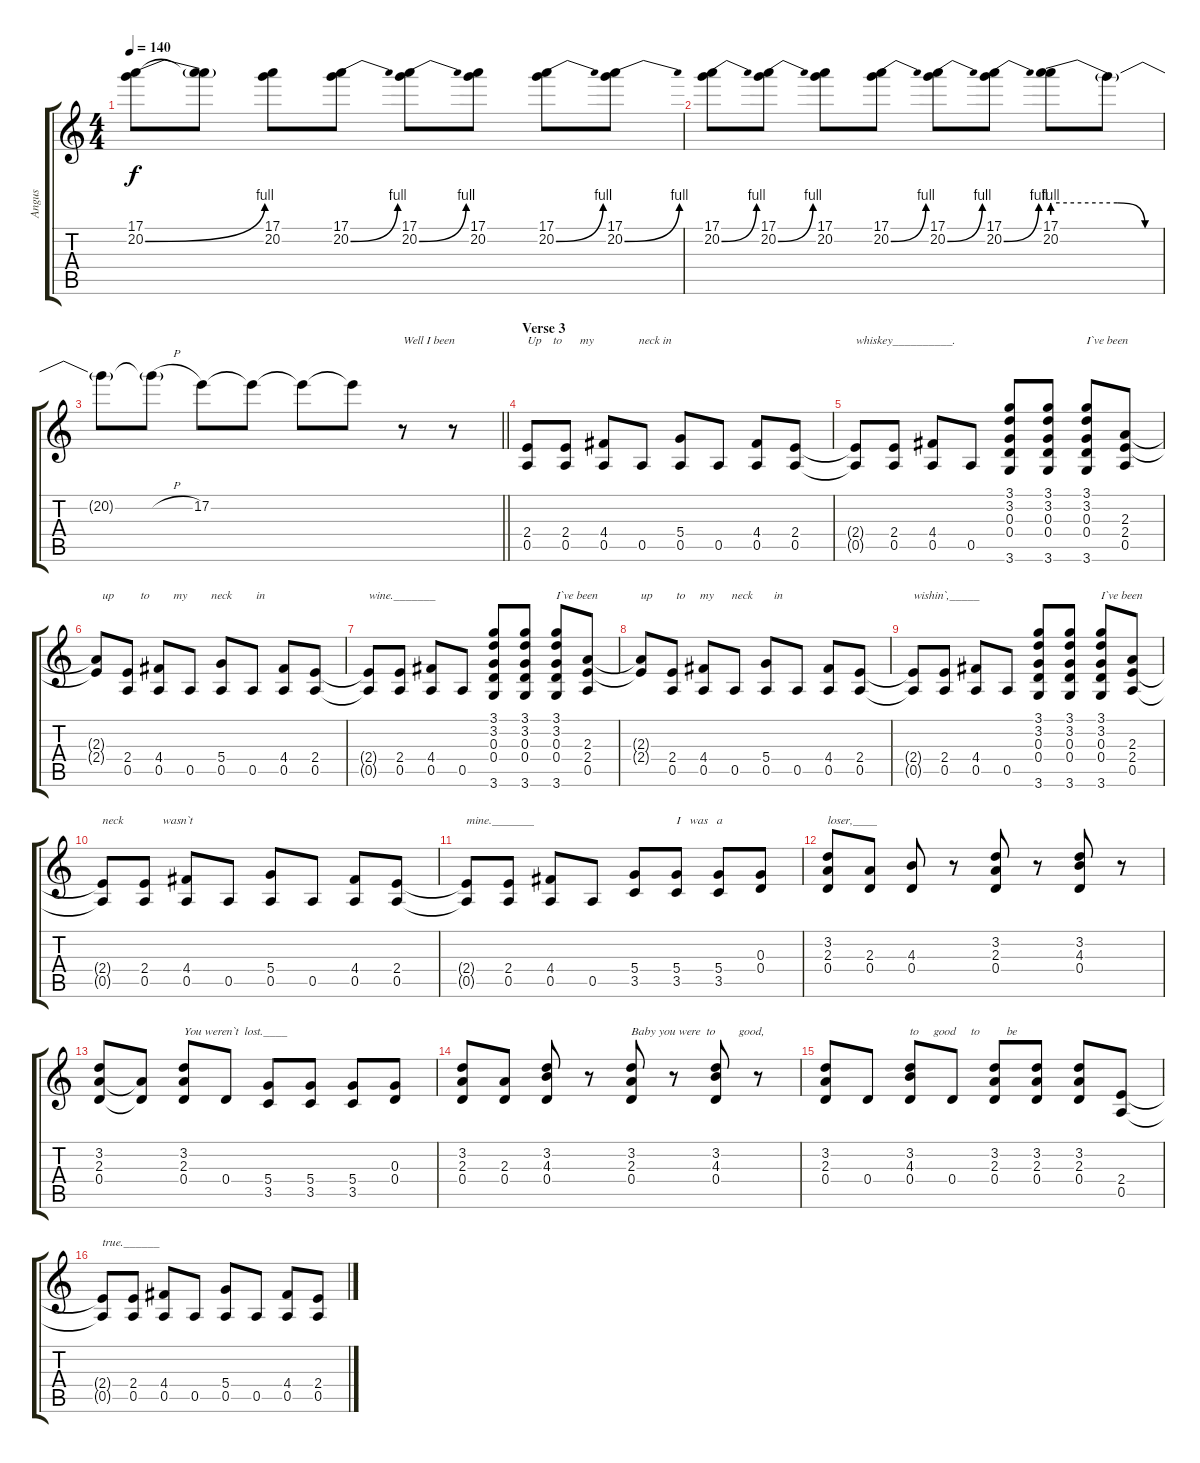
\track ("Angus" "Angus") {instrument overdrivenguitar}
\staff {score tabs}
\tuning (E4 B3 G3 D3 A2 E2) {hide}
\ts (4 4)
\tempo 140
\clef g2
\ks c
(17.1 20.2{be (bend 0 0 60 4)}).8{dy f} (17.1{t} 20.2{t}).8 (17.1 20.2).8 (17.1 20.2{be (bend 0 0 60 4)}).8 (17.1 20.2{be (bend 0 0 60 4)}).8 (17.1 20.2).8 (17.1 20.2{be (bend 0 0 60 4)}).8 (17.1 20.2{be (bend 0 0 60 4)}).8 |
(17.1 20.2{be (bend 0 0 60 4)}).8 (17.1 20.2{be (bend 0 0 60 4)}).8 (17.1 20.2).8 (17.1 20.2{be (bend 0 0 60 4)}).8 (17.1 20.2{be (bend 0 0 60 4)}).8 (17.1 20.2{be (bend 0 0 60 4)}).8 (17.1 20.2{be (custom 0 4 35 4 50 0 60 0)}).8 20.2{t}.8 |
\barLineRight lightlight
20.2{t}.8 20.2{h t}.8 17.2.8 17.2{t}.8 17.2{t}.8 17.2{t}.8 r.8{txt "Well I been"} r.8 |
\section ("" "Verse 3")
(2.4 0.5).8{txt "Up    to      my               neck in            "} (2.4 0.5).8 (4.4 0.5).8 0.5.8 (5.4 0.5).8 0.5.8 (4.4 0.5).8 (2.4 0.5).8 |
(2.4{t} 0.5{t}).8{txt "whiskey__________."} (2.4 0.5).8 (4.4 0.5).8 0.5.8 (3.1 3.2 0.3 0.4 3.6).8 (3.1 3.2 0.3 0.4 3.6).8 (3.1 3.2 0.3 0.4 3.6).8{txt "I`ve been"} (2.3 2.4 0.5).8 |
(2.3{t} 2.4{t}).8{txt "  up         to        my        neck        in"} (2.4 0.5).8 (4.4 0.5).8 0.5.8 (5.4 0.5).8 0.5.8 (4.4 0.5).8 (2.4 0.5).8 |
(2.4{t} 0.5{t}).8{txt "wine._______"} (2.4 0.5).8 (4.4 0.5).8 0.5.8 (3.1 3.2 0.3 0.4 3.6).8 (3.1 3.2 0.3 0.4 3.6).8 (3.1 3.2 0.3 0.4 3.6).8{txt "I`ve been"} (2.3 2.4 0.5).8 |
(2.3{t} 2.4{t}).8{txt "up        to     my      neck       in "} (2.4 0.5).8 (4.4 0.5).8 0.5.8 (5.4 0.5).8 0.5.8 (4.4 0.5).8 (2.4 0.5).8 |
(2.4{t} 0.5{t}).8{txt "wishin`,_____"} (2.4 0.5).8 (4.4 0.5).8 0.5.8 (3.1 3.2 0.3 0.4 3.6).8 (3.1 3.2 0.3 0.4 3.6).8 (3.1 3.2 0.3 0.4 3.6).8{txt "I`ve been"} (2.3 2.4 0.5).8 |
(2.4{t} 0.5{t}).8{txt "neck             wasn`t"} (2.4 0.5).8 (4.4 0.5).8 0.5.8 (5.4 0.5).8 0.5.8 (4.4 0.5).8 (2.4 0.5).8 |
(2.4{t} 0.5{t}).8{txt "mine._______"} (2.4 0.5).8 (4.4 0.5).8 0.5.8 (5.4 3.5).8 (5.4 3.5).8{txt "I   was   a "} (5.4 3.5).8 (0.3 0.4).8 |
(3.2 2.3 0.4).8{txt "loser,____"} (2.3 0.4).8 (4.3 0.4).8 r.8 (3.2 2.3 0.4).8 r.8 (3.2 4.3 0.4).8 r.8 |
(3.2 2.3 0.4).8 (2.3{t} 0.4{t}).8 (3.2 2.3 0.4).8{txt "You weren`t  lost.____"} 0.4.8 (5.4 3.5).8 (5.4 3.5).8 (5.4 3.5).8 (0.3 0.4).8 |
(3.2 2.3 0.4).8 (2.3 0.4).8 (3.2 4.3 0.4).8 r.8 (3.2 2.3 0.4).8{txt "Baby you were  to        good,"} r.8 (3.2 4.3 0.4).8 r.8 |
(3.2 2.3 0.4).8 0.4.8 (3.2 4.3 0.4).8{txt "to     good     to         be"} 0.4.8 (3.2 2.3 0.4).8 (3.2 2.3 0.4).8 (3.2 2.3 0.4).8 (2.4 0.5).8 |
(2.4{t} 0.5{t}).8{txt "true.______"} (2.4 0.5).8 (4.4 0.5).8 0.5.8 (5.4 0.5).8 0.5.8 (4.4 0.5).8 (2.4 0.5).8
